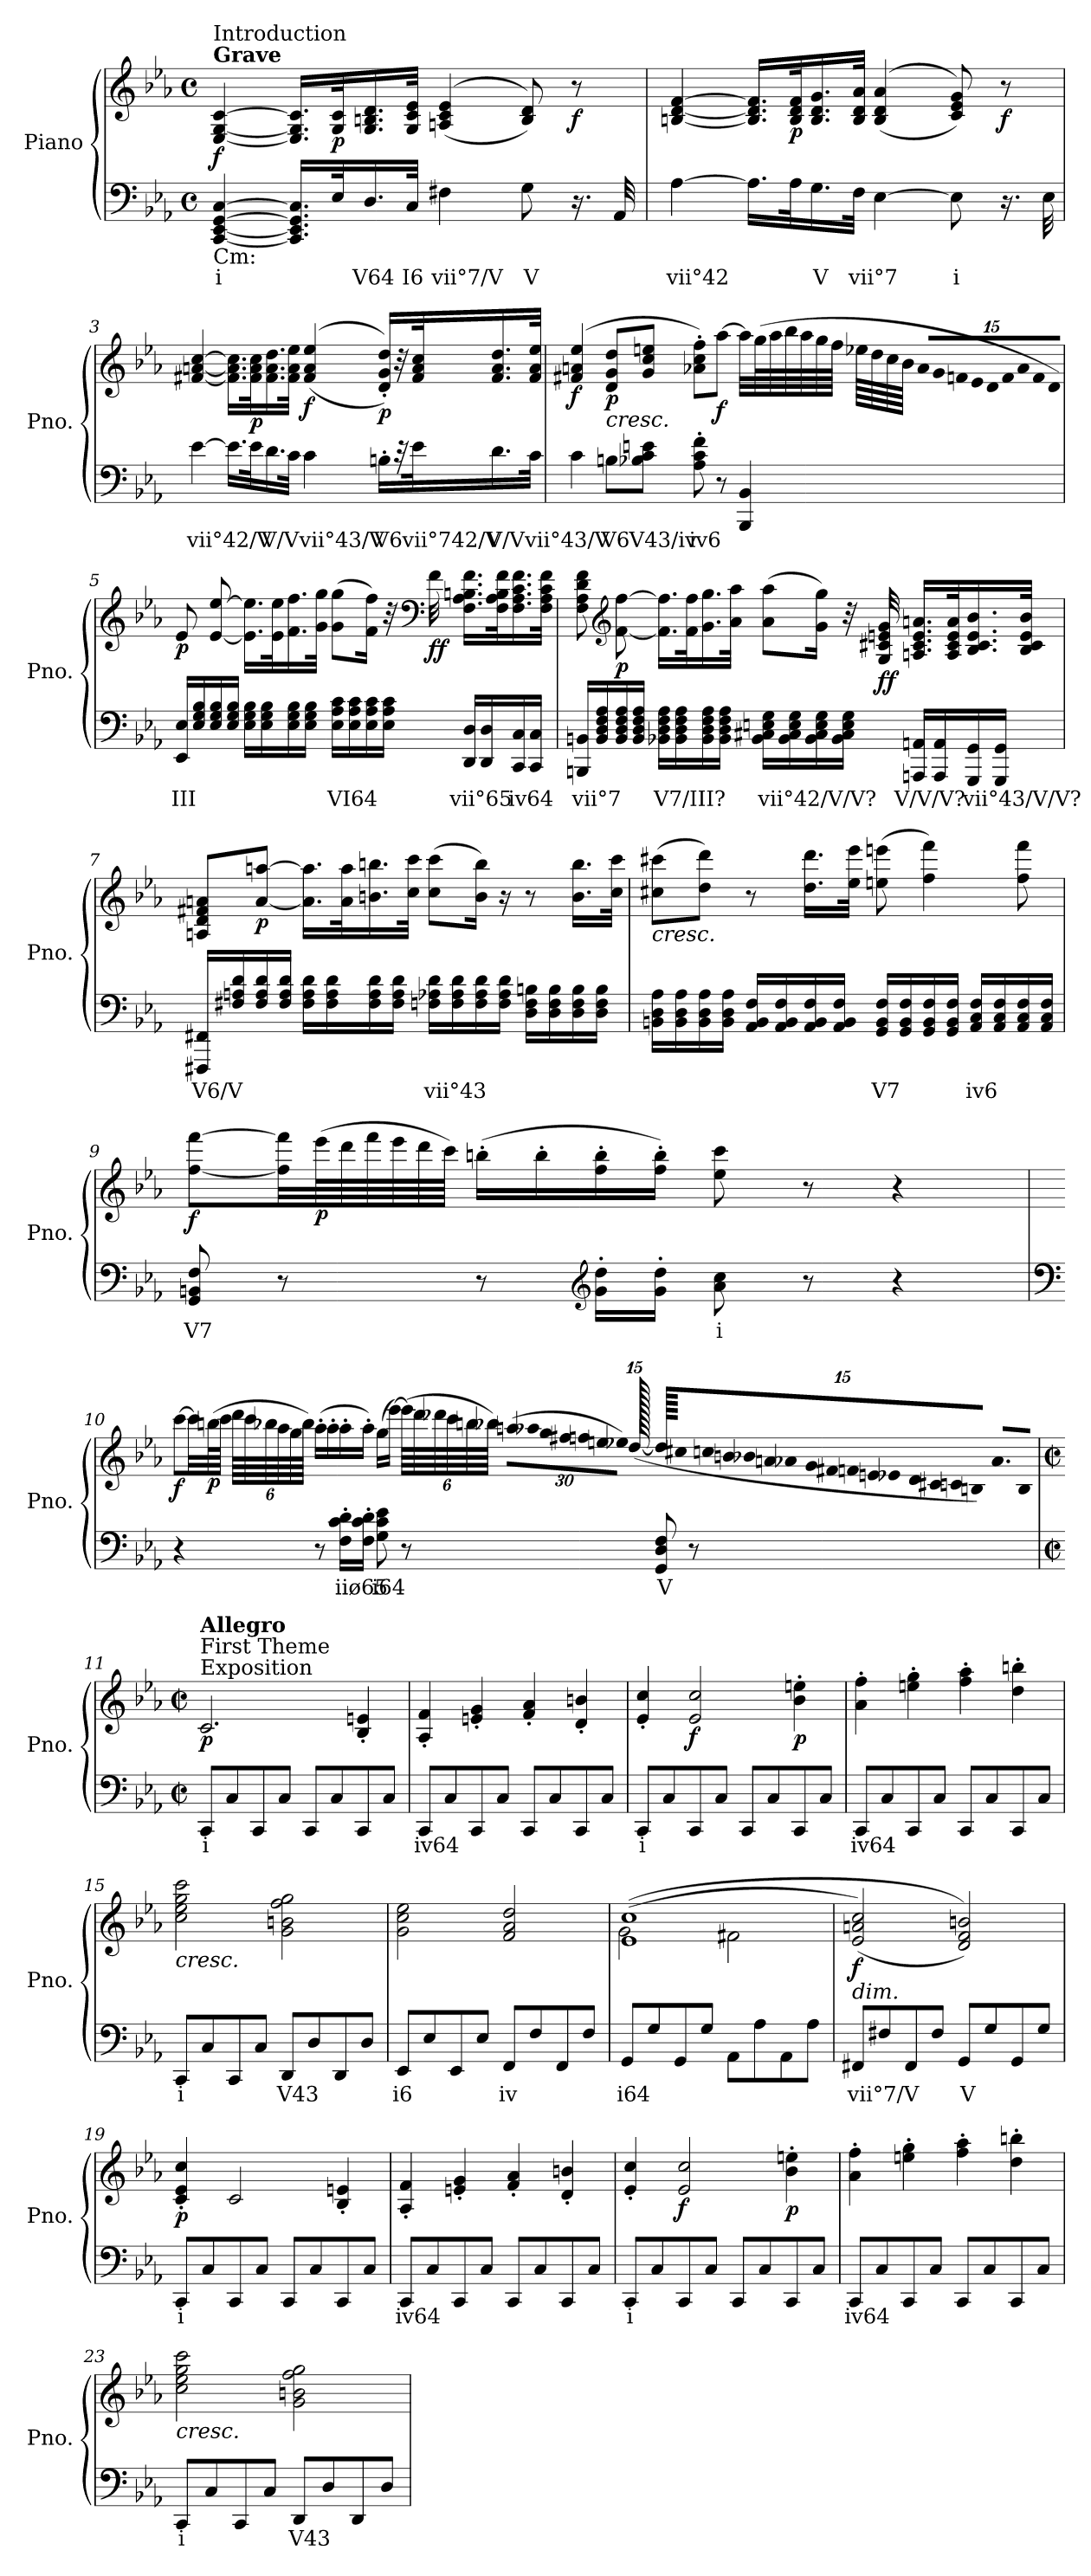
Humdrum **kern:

**kern	**text	**kern	**dynam
*part1	*part1	*part1	*part1
*staff2	*staff2	*staff1	*staff1/2
*I"Piano	*	*	*
*I'Pno.	*	*	*
*clefF4	*	*clefG2	*
*k[b-e-a-]	*	*k[b-e-a-]	*
*M4/4	*	*M4/4	*
*met(c)	*	*met(c)	*
*MM30	*	*MM30	*
=1	=1	=1	=1
!	!	!LO:TX:a:B:t=Grave	!
!	!	!LO:TX:a:t=Introduction	!
!LO:TX:b:t=Cm&colon;	!	!	!
!	!LO:LY:b	!	!LO:DY:b
[4CC/ [4EE-/ [4GG/ [4C/	i	[4E-/ [4G/ [4c/	f
16.CC/] 16.EE-/] 16.GG/] 16.C/]LL	.	16.E-/] 16.G/] 16.c/]LL	.
!	!	!	!LO:DY:b
32E-/K	.	32G/ 32c/K	p
!	!LO:LY:b	!	!
16.D/	V64	16.G/ 16.Bn/ 16.d/	.
!	!LO:LY:b	!	!
32C/JJk	I6	32G/ 32c/ 32e-/JJk	.
!	!LO:LY:b	!	!
4F#X\	vii°7/V	(<(>4An/ 4c/ 4e-/	.
!	!LO:LY:b	!	!
8G\	V	8B/ 8d/))	.
!	!	!	!LO:DY:b
16.r	.	8r	f
32AA-/	.	.	.
=2	=2	=2	=2
!	!LO:LY:b	!	!
[4A-\	vii°42	[4Bn/ [4d/ [4f/	.
16.A-\LL]	.	16.B/] 16.d/] 16.f/]LL	.
!	!	!	!LO:DY:b
32A-\K	.	32B/ 32d/ 32f/K	p
!	!LO:LY:b	!	!
16.G\	V	16.B/ 16.d/ 16.g/	.
!	!LO:LY:b	!	!
32F\JJk	vii°7	32B/ 32d/ 32a-/JJk	.
[4E-\	.	(<(>4B/ 4d/ 4a-/	.
!	!LO:LY:b	!	!
8E-\]	i	8c/ 8e-/ 8g/))	.
!	!	!	!LO:DY:b
16.r	.	8r	f
32E-\	.	.	.
=3	=3	=3	=3
!	!LO:LY:b	!	!
[4e-\	vii°42/V	[4f#X/ [4an/ [4cc/	.
16.e-\LL]	.	16.f#\] 16.a\] 16.cc\]LL	.
!	!	!	!LO:DY:b
32e-\K	.	32f#\ 32a\ 32cc\K	p
!	!LO:LY:b	!	!
16.d\	V/V	16.f#\ 16.a\ 16.dd\	.
32c\JJk	.	32f#\ 32a\ 32ee-\JJk	.
!	!LO:LY:b	!	!LO:DY:b
4c\	vii°43/V	(<(>4f#/ 4a/ 4ee-/	f
!	!LO:LY:b	!	!LO:DY:b
16Bn'\LL	V6	16d/' 16g/' 16dd/'LL))	p
32r	.	32r	.
!	!LO:LY:b	!	!
32e-\K	vii°742/V	32f#/ 32a/ 32cc/K	.
!	!LO:LY:b	!	!
16.d\	V/V	16.f#/ 16.a/ 16.dd/	.
!	!LO:LY:b	!	!
32c\JJk	vii°43/V	32f#/ 32a/ 32ee-/JJk	.
!!LO:LB:g=z
=4	=4	=4	=4
!	!	!	!LO:DY:b
4c\	.	(>4f#X/ 4an/ 4ee-/	f
!	!	!LO:TX:b:i:t=cresc.	!
!	!LO:LY:b	!	!LO:DY:b
8Bn\L	V6	8d/ 8g/ 8dd/L	p
!	!LO:LY:b	!	!
8B-X\ 8c\ 8en\J	V43/iv	8g/ 8cc/ 8een/J	.
!	!LO:LY:b	!	!
8A-\' 8c\' 8f\'	iv6	8a-X\' 8cc\' 8ff\'L)	.
!	!	!	!LO:DY:b
8r	.	[8aa-\J	f
4BBB-/ 4BB-/	.	32aa-\LLL]	.
.	.	(>64gg\L	.
.	.	64aa-\	.
.	.	64bb-\	.
.	.	64aa-\	.
.	.	64gg\	.
.	.	64ff\JJJJ	.
.	.	64ee-X\LLLL	.
.	.	64dd\	.
.	.	64cc\	.
.	.	64b-\JJJJ	.
*	*	*Xbrackettup	*
!	!	!LO:N:vis=128	!
.	.	1920%13a-/LLLLL	.
!	!	!LO:N:vis=128	!
.	.	1920%13g/	.
!	!	!LO:N:vis=128	!
.	.	1920%13fn/	.
!	!	!LO:N:vis=128	!
.	.	1920%13e-/	.
!	!	!LO:N:vis=128	!
.	.	1920%13d/	.
!	!	!LO:N:vis=128	!
.	.	1920%13f/	.
!	!	!LO:N:vis=128	!
.	.	1920%13a-/	.
!	!	!LO:N:vis=128	!
.	.	1920%13f/	.
!	!	!LO:N:vis=128	!
.	.	1920%13d/JJJJJ)	.
.	.	640ryy	.
!!LO:LB:g=z
=5	=5	=5	=5
!	!LO:LY:b	!	!LO:DY:b
16EE-/ 16E-/LL	III	8e-/	p
16E-/ 16G/ 16B-/	.	.	.
16E-/ 16G/ 16B-/	.	[8e-/ [8ee-/	.
16E-/ 16G/ 16B-/JJ	.	.	.
16E-\ 16G\ 16B-\LL	.	16.e-\] 16.ee-\]LL	.
16E-\ 16G\ 16B-\	.	.	.
.	.	32e-\ 32ee-\K	.
16E-\ 16G\ 16B-\	.	16.f\ 16.ff\	.
16E-\ 16G\ 16B-\JJ	.	.	.
.	.	32g\ 32gg\JJk	.
!	!LO:LY:b	!	!
16E-\ 16A-\ 16c\LL	VI64	(>8g\ 8gg\L	.
16E-\ 16A-\ 16c\	.	.	.
16E-\ 16A-\ 16c\	.	16f\ 16ff\Jk)	.
16E-\ 16A-\ 16c\JJ	.	32r	.
*	*	*clefF4	*
!	!	!	!LO:DY:b
.	.	32f\	ff
!	!LO:LY:b	!	!
16DD/ 16D/LL	vii°65	16.F\ 16.A-\ 16.Bn\ 16.f\LL	.
16DD/ 16D/	.	.	.
.	.	32F\ 32A-\ 32B\ 32f\K	.
!	!LO:LY:b	!	!
16CC/ 16C/	iv64	16.F\ 16.A-\ 16.c\ 16.f\	.
16CC/ 16C/JJ	.	.	.
.	.	32F\ 32A-\ 32c\ 32f\JJk	.
=6	=6	=6	=6
!	!LO:LY:b	!	!
16BBBn/ 16BBn/LL	vii°7	8F\ 8A-\ 8d\ 8f\	.
16BB/ 16D/ 16F/ 16A-/	.	.	.
*	*	*clefG2	*
!	!	!	!LO:DY:b
16BB/ 16D/ 16F/ 16A-/	.	[8f\ [8ff\	p
16BB/ 16D/ 16F/ 16A-/JJ	.	.	.
!	!LO:LY:b	!	!
16BB-X\ 16D\ 16F\ 16A-\LL	V7/III?	16.f\] 16.ff\]LL	.
16BB-\ 16D\ 16F\ 16A-\	.	.	.
.	.	32f\ 32ff\K	.
16BB-\ 16D\ 16F\ 16A-\	.	16.g\ 16.gg\	.
16BB-\ 16D\ 16F\ 16A-\JJ	.	.	.
.	.	32a-\ 32aa-\JJk	.
!	!LO:LY:b	!	!
16BB-\ 16C#X\ 16En\ 16G\LL	vii°42/V/V?	(>8a-\ 8aa-\L	.
16BB-\ 16C#\ 16E\ 16G\	.	.	.
16BB-\ 16C#\ 16E\ 16G\	.	16g\ 16gg\Jk)	.
16BB-\ 16C#\ 16E\ 16G\JJ	.	32r	.
!	!	!	!LO:DY:b
.	.	32G/ 32c#X/ 32en/ 32g/	ff
!	!LO:LY:b	!	!
16AAAn/ 16AAn/LL	V/V/V?	16.An/ 16.c#/ 16.e/ 16.an/LL	.
16AAA/ 16AA/	.	.	.
.	.	32A/ 32c#/ 32e/ 32a/K	.
!	!LO:LY:b	!	!
16GGG/ 16GG/	vii°43/V/V?	16.B-/ 16.c#/ 16.e/ 16.b-/	.
16GGG/ 16GG/JJ	.	.	.
.	.	32B-/ 32c#/ 32e/ 32b-/JJk	.
!!LO:PB:g=z
=7	=7	=7	=7
!	!LO:LY:b	!	!
16FFF#X/ 16FF#X/LL	V6/V	8An/ 8d/ 8f#X/ 8an/L	.
16F#X/ 16An/ 16d/	.	.	.
!	!	!	!LO:DY:b
16F#/ 16A/ 16d/	.	[8a/ [8aan/J	p
16F#/ 16A/ 16d/JJ	.	.	.
16F#\ 16A\ 16d\LL	.	16.a\] 16.aa\]LL	.
16F#\ 16A\ 16d\	.	.	.
.	.	32a\ 32aa\K	.
16F#\ 16A\ 16d\	.	16.bn\ 16.bbn\	.
16F#\ 16A\ 16d\JJ	.	.	.
.	.	32cc\ 32ccc\JJk	.
!	!LO:LY:b	!	!
16Fn\ 16A-X\ 16d\LL	vii°43	(>8cc\ 8ccc\L	.
16F\ 16A-\ 16d\	.	.	.
16F\ 16A-\ 16d\	.	16b\ 16bb\Jk)	.
16F\ 16A-\ 16d\JJ	.	16r	.
16D\ 16F\ 16Bn\LL	.	8r	.
16D\ 16F\ 16B\	.	.	.
16D\ 16F\ 16B\	.	16.b\ 16.bb\LL	.
16D\ 16F\ 16B\JJ	.	.	.
.	.	32cc\ 32ccc\JJk	.
=8	=8	=8	=8
!	!	!LO:TX:b:i:t=cresc.	!
16BBn\ 16D\ 16A-\LL	.	(>8cc#X\ 8ccc#X\L	.
16BB\ 16D\ 16A-\	.	.	.
16BB\ 16D\ 16A-\	.	8dd\ 8ddd\J)	.
16BB\ 16D\ 16A-\JJ	.	.	.
16AA-/ 16BB/ 16F/LL	.	8r	.
16AA-/ 16BB/ 16F/	.	.	.
16AA-/ 16BB/ 16F/	.	16.dd\ 16.ddd\LL	.
16AA-/ 16BB/ 16F/JJ	.	.	.
.	.	32ee-\ 32eee-\JJk	.
!	!LO:LY:b	!	!
16GG/ 16BB/ 16F/LL	V7	(>8een\ 8eeen\	.
16GG/ 16BB/ 16F/	.	.	.
16GG/ 16BB/ 16F/	.	4ff\ 4fff\)	.
16GG/ 16BB/ 16F/JJ	.	.	.
!	!LO:LY:b	!	!
16AA-/ 16C/ 16F/LL	iv6	.	.
16AA-/ 16C/ 16F/	.	.	.
16AA-/ 16C/ 16F/	.	8ff\ 8fff\	.
16AA-/ 16C/ 16F/JJ	.	.	.
=9	=9	=9	=9
!	!LO:LY:b	!	!LO:DY:b
8GG/ 8BBn/ 8F/	V7	[8ff\ [8fff\L	f
8r	.	32ff\] 32fff\]LL	.
!	!	!	!LO:DY:b
.	.	(>64eee-\L	p
.	.	64ddd\	.
.	.	64fff\	.
.	.	64eee-\	.
.	.	64ddd\	.
.	.	64ccc\JJJJ)	.
8r	.	(>16bbn'\LL	.
.	.	16bb'\	.
*clefG2	*	*	*
16g\' 16dd\'LL	.	16ff\' 16bb\'	.
16g\' 16dd\'JJ	.	16ff\' 16bb\'JJ)	.
!	!LO:LY:b	!	!
8a-\ 8cc\	i	8ee-\ 8ccc\	.
8r	.	8r	.
4r	.	4r	.
!!LO:LB:g=z
=10	=10	=10	=10
*clefF4	*	*	*
!	!	!	!LO:DY:b
4r	.	[8ccc\L	f
.	.	32ccc\LL]	.
!	!	!	!LO:DY:b
.	.	(>64bbn\L	p
.	.	64ccc\JJJJ	.
.	.	96ddd\LLLL	.
.	.	96ccc\	.
.	.	96bb-X\	.
.	.	96aa-\	.
.	.	96gg\	.
.	.	96bb-\JJJJ)	.
8r	.	(>16aa-'\LL	.
.	.	16aa-'\	.
!	!LO:LY:b	!	!
16F\' 16c\' 16d\'LL	iiø65	16aa-'\	.
16F\' 16c\' 16d\'JJ	.	16aa-'\JJ)	.
!	!LO:LY:b	!	!
8G\ 8c\ 8e-\	i64	(>16gg\LL	.
.	.	[16eee-\JJ)	.
8r	.	(>96eee-\LLLL]	.
.	.	96ddd\	.
.	.	96ddd-X\	.
.	.	96ccc\	.
.	.	96bbn\	.
.	.	96bb-X\JJJJ)	.
!	!	!LO:N:vis=64	!
.	.	(>1920%17aan\LLLL	.
!	!	!LO:N:vis=64	!
.	.	1920%17aa-X\	.
!	!	!LO:N:vis=64	!
.	.	1920%17gg\	.
!	!	!LO:N:vis=64	!
.	.	1920%17ff#X\	.
!	!	!LO:N:vis=64	!
.	.	1920%17ffn\	.
!	!	!LO:N:vis=64	!
.	.	1920%17een\	.
!	!	!LO:N:vis=64	!
.	.	1920%17ee-X\JJJJ)	.
.	.	(<[1920dd/	.
!	!LO:LY:b	!	!
8GG/ 8D/ 8F/	V	960%7dd/LLLLL]	.
.	.	128cc#X/	.
.	.	128ccn/	.
.	.	128bn/	.
.	.	128b-X/	.
.	.	128an/	.
.	.	128a-X/	.
.	.	128g/	.
.	.	128f#X/	.
.	.	128fn/	.
.	.	128en/	.
.	.	128e-X/	.
.	.	128d/	.
.	.	128c#X/	.
.	.	128cn/	.
.	.	128Bn/JJJJJ)	.
.	.	16.a-/LL	.
8r	.	.	.
.	.	32B/JJk	.
.	.	1920ryy	.
!!LO:LB:g=z
=11	=11	=11	=11
*M2/2	*	*M2/2	*
*met(c|)	*	*met(c|)	*
*	*	*MM330	*
!	!	!LO:TX:a:t=Exposition	!
!	!	!LO:TX:a:t=First Theme	!
!	!	!LO:TX:a:B:t=Allegro	!
!	!LO:LY:b	!	!LO:DY:b
8CC/L	i	2.c/	p
8C/	.	.	.
8CC/	.	.	.
8C/J	.	.	.
8CC/L	.	.	.
8C/	.	.	.
8CC/	.	4B-/' 4en/'	.
8C/J	.	.	.
=12	=12	=12	=12
!	!LO:LY:b	!	!
8CC/L	iv64	4A-/' 4f/'	.
8C/	.	.	.
8CC/	.	4en/' 4g/'	.
8C/J	.	.	.
8CC/L	.	4f/' 4a-/'	.
8C/	.	.	.
8CC/	.	4d/' 4bn/'	.
8C/J	.	.	.
=13	=13	=13	=13
!	!LO:LY:b	!	!
8CC/L	i	4e-/' 4cc/'	.
8C/	.	.	.
!	!	!	!LO:DY:b
8CC/	.	2e-/ 2cc/	f
8C/J	.	.	.
8CC/L	.	.	.
8C/	.	.	.
!	!	!	!LO:DY:b
8CC/	.	4b-\' 4een\'	p
8C/J	.	.	.
=14	=14	=14	=14
!	!LO:LY:b	!	!
8CC/L	iv64	4a-\' 4ff\'	.
8C/	.	.	.
8CC/	.	4een\' 4gg\'	.
8C/J	.	.	.
8CC/L	.	4ff\' 4aa-\'	.
8C/	.	.	.
8CC/	.	4dd\' 4bbn\'	.
8C/J	.	.	.
=15	=15	=15	=15
!	!	!LO:TX:b:i:t=cresc.	!
!	!LO:LY:b	!	!
8CC/L	i	2cc\ 2ee-\ 2gg\ 2ccc\	.
8C/	.	.	.
8CC/	.	.	.
8C/J	.	.	.
!	!LO:LY:b	!	!
8DD/L	V43	2g\ 2bn\ 2ff\ 2gg\	.
8D/	.	.	.
8DD/	.	.	.
8D/J	.	.	.
=16	=16	=16	=16
!	!LO:LY:b	!	!
8EE-/L	i6	2g\ 2cc\ 2ee-\	.
8E-/	.	.	.
8EE-/	.	.	.
8E-/J	.	.	.
!	!LO:LY:b	!	!
8FF/L	iv	2f/ 2a-/ 2dd/	.
8F/	.	.	.
8FF/	.	.	.
8F/J	.	.	.
=17	=17	=17	=17
!	!LO:LY:b	!	!
*	*	*^	*
8GG/L	i64	(<(>1e- 1cc	2g\	.
8G/	.	.	.	.
8GG/	.	.	.	.
8G/J	.	.	.	.
8AA-\L	.	.	2f#X\	.
8A-\	.	.	.	.
8AA-\	.	.	.	.
8A-\J	.	.	.	.
*	*	*v	*v	*
!!LO:PB:g=z
=18	=18	=18	=18
!	!	!LO:TX:b:i:t=dim.	!
!	!LO:LY:b	!	!LO:DY:b
8FF#X/L	vii°7/V	(<2e-/ 2an/ 2cc/)	f
8F#X/	.	.	.
8FF#/	.	.	.
8F#/J	.	.	.
!	!LO:LY:b	!	!
8GG/L	V	2d/ 2f/ 2bn/))	.
8G/	.	.	.
8GG/	.	.	.
8G/J	.	.	.
=19	=19	=19	=19
!	!LO:LY:b	!	!LO:DY:b
8CC/L	i	4c/' 4e-/' 4cc/'	p
8C/	.	.	.
8CC/	.	2c/	.
8C/J	.	.	.
8CC/L	.	.	.
8C/	.	.	.
8CC/	.	4B-/' 4en/'	.
8C/J	.	.	.
=20	=20	=20	=20
!	!LO:LY:b	!	!
8CC/L	iv64	4A-/' 4f/'	.
8C/	.	.	.
8CC/	.	4en/' 4g/'	.
8C/J	.	.	.
8CC/L	.	4f/' 4a-/'	.
8C/	.	.	.
8CC/	.	4d/' 4bn/'	.
8C/J	.	.	.
=21	=21	=21	=21
!	!LO:LY:b	!	!
8CC/L	i	4e-/' 4cc/'	.
8C/	.	.	.
!	!	!	!LO:DY:b
8CC/	.	2e-/ 2cc/	f
8C/J	.	.	.
8CC/L	.	.	.
8C/	.	.	.
!	!	!	!LO:DY:b
8CC/	.	4b-\' 4een\'	p
8C/J	.	.	.
=22	=22	=22	=22
!	!LO:LY:b	!	!
8CC/L	iv64	4a-\' 4ff\'	.
8C/	.	.	.
8CC/	.	4een\' 4gg\'	.
8C/J	.	.	.
8CC/L	.	4ff\' 4aa-\'	.
8C/	.	.	.
8CC/	.	4dd\' 4bbn\'	.
8C/J	.	.	.
=23	=23	=23	=23
!	!	!LO:TX:b:i:t=cresc.	!
!	!LO:LY:b	!	!
8CC/L	i	2cc\ 2ee-\ 2gg\ 2ccc\	.
8C/	.	.	.
8CC/	.	.	.
8C/J	.	.	.
!	!LO:LY:b	!	!
8DD/L	V43	2g\ 2bn\ 2ff\ 2gg\	.
8D/	.	.	.
8DD/	.	.	.
8D/J	.	.	.
=	=	=	=
*-	*-	*-	*-
